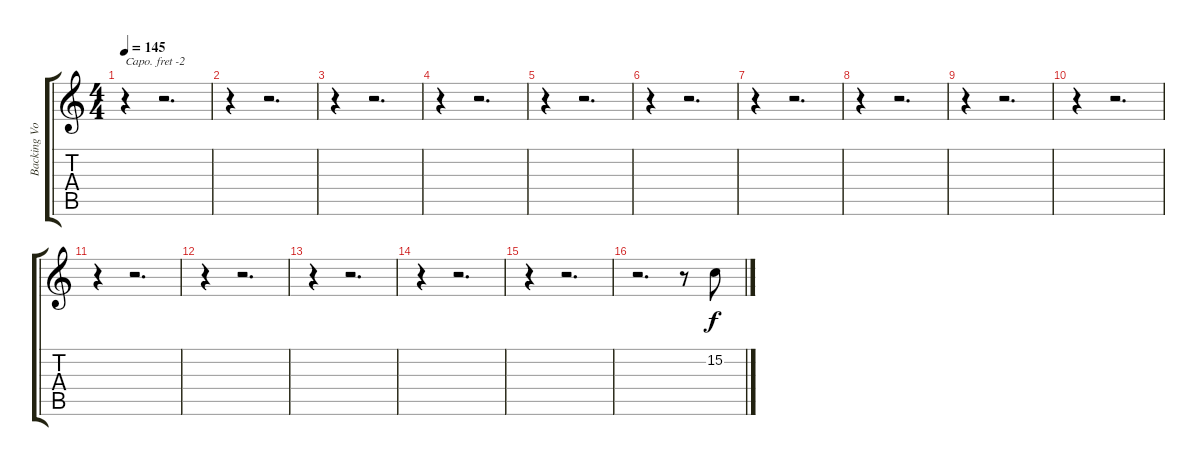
\track ("Backing Vocals" "Backing Vo") {instrument cello}
\staff {score tabs}
\capo -2
\tuning (E4 B3 G3 D3 A2 D2) {hide}
\ts (4 4)
\tempo 145
\clef g2
\ks c
r.4{dy f} r.2{d} |
r.4 r.2{d} |
r.4 r.2{d} |
r.4 r.2{d} |
r.4 r.2{d} |
r.4 r.2{d} |
r.4 r.2{d} |
r.4 r.2{d} |
r.4 r.2{d} |
r.4 r.2{d} |
r.4 r.2{d} |
r.4 r.2{d} |
r.4 r.2{d} |
r.4 r.2{d} |
r.4 r.2{d} |
r.2{d} r.8 15.2.8
